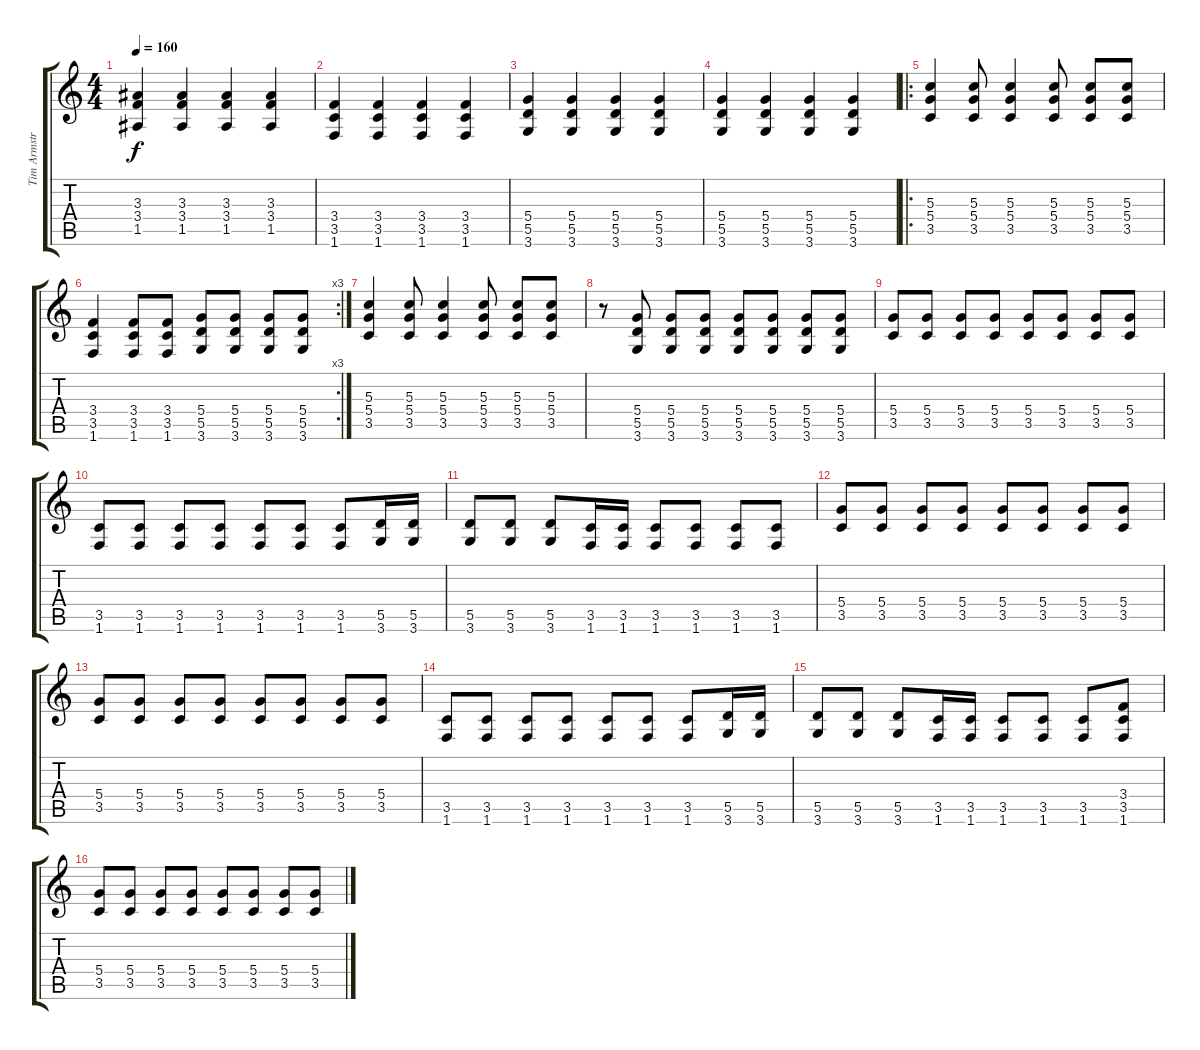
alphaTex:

\track ("Tim Armstrong" "Tim Armstr") {instrument overdrivenguitar}
\staff {score tabs}
\tuning (E4 B3 G3 D3 A2 E2) {hide}
\ts (4 4)
\tempo 160
\clef g2
\ks c
(3.3 3.4 1.5).4{dy f} (3.3 3.4 1.5).4 (3.3 3.4 1.5).4 (3.3 3.4 1.5).4 |
(3.4 3.5 1.6).4 (3.4 3.5 1.6).4 (3.4 3.5 1.6).4 (3.4 3.5 1.6).4 |
(5.4 5.5 3.6).4 (5.4 5.5 3.6).4 (5.4 5.5 3.6).4 (5.4 5.5 3.6).4 |
(5.4 5.5 3.6).4 (5.4 5.5 3.6).4 (5.4 5.5 3.6).4 (5.4 5.5 3.6).4 |
\ro
(5.3 5.4 3.5).4 (5.3 5.4 3.5).8 (5.3 5.4 3.5).4 (5.3 5.4 3.5).8 (5.3 5.4 3.5).8 (5.3 5.4 3.5).8 |
\rc 3
(3.4 3.5 1.6).4 (3.4 3.5 1.6).8 (3.4 3.5 1.6).8 (5.4 5.5 3.6).8 (5.4 5.5 3.6).8 (5.4 5.5 3.6).8 (5.4 5.5 3.6).8 |
(5.3 5.4 3.5).4 (5.3 5.4 3.5).8 (5.3 5.4 3.5).4 (5.3 5.4 3.5).8 (5.3 5.4 3.5).8 (5.3 5.4 3.5).8 |
r.8 (5.4 5.5 3.6).8 (5.4 5.5 3.6).8 (5.4 5.5 3.6).8 (5.4 5.5 3.6).8 (5.4 5.5 3.6).8 (5.4 5.5 3.6).8 (5.4 5.5 3.6).8 |
(5.4 3.5).8 (5.4 3.5).8 (5.4 3.5).8 (5.4 3.5).8 (5.4 3.5).8 (5.4 3.5).8 (5.4 3.5).8 (5.4 3.5).8 |
(3.5 1.6).8 (3.5 1.6).8 (3.5 1.6).8 (3.5 1.6).8 (3.5 1.6).8 (3.5 1.6).8 (3.5 1.6).8 (5.5 3.6).16 (5.5 3.6).16 |
(5.5 3.6).8 (5.5 3.6).8 (5.5 3.6).8 (3.5 1.6).16 (3.5 1.6).16 (3.5 1.6).8 (3.5 1.6).8 (3.5 1.6).8 (3.5 1.6).8 |
(5.4 3.5).8 (5.4 3.5).8 (5.4 3.5).8 (5.4 3.5).8 (5.4 3.5).8 (5.4 3.5).8 (5.4 3.5).8 (5.4 3.5).8 |
(5.4 3.5).8 (5.4 3.5).8 (5.4 3.5).8 (5.4 3.5).8 (5.4 3.5).8 (5.4 3.5).8 (5.4 3.5).8 (5.4 3.5).8 |
(3.5 1.6).8 (3.5 1.6).8 (3.5 1.6).8 (3.5 1.6).8 (3.5 1.6).8 (3.5 1.6).8 (3.5 1.6).8 (5.5 3.6).16 (5.5 3.6).16 |
(5.5 3.6).8 (5.5 3.6).8 (5.5 3.6).8 (3.5 1.6).16 (3.5 1.6).16 (3.5 1.6).8 (3.5 1.6).8 (3.5 1.6).8 (3.4 3.5 1.6).8 |
(5.4 3.5).8 (5.4 3.5).8 (5.4 3.5).8 (5.4 3.5).8 (5.4 3.5).8 (5.4 3.5).8 (5.4 3.5).8 (5.4 3.5).8
